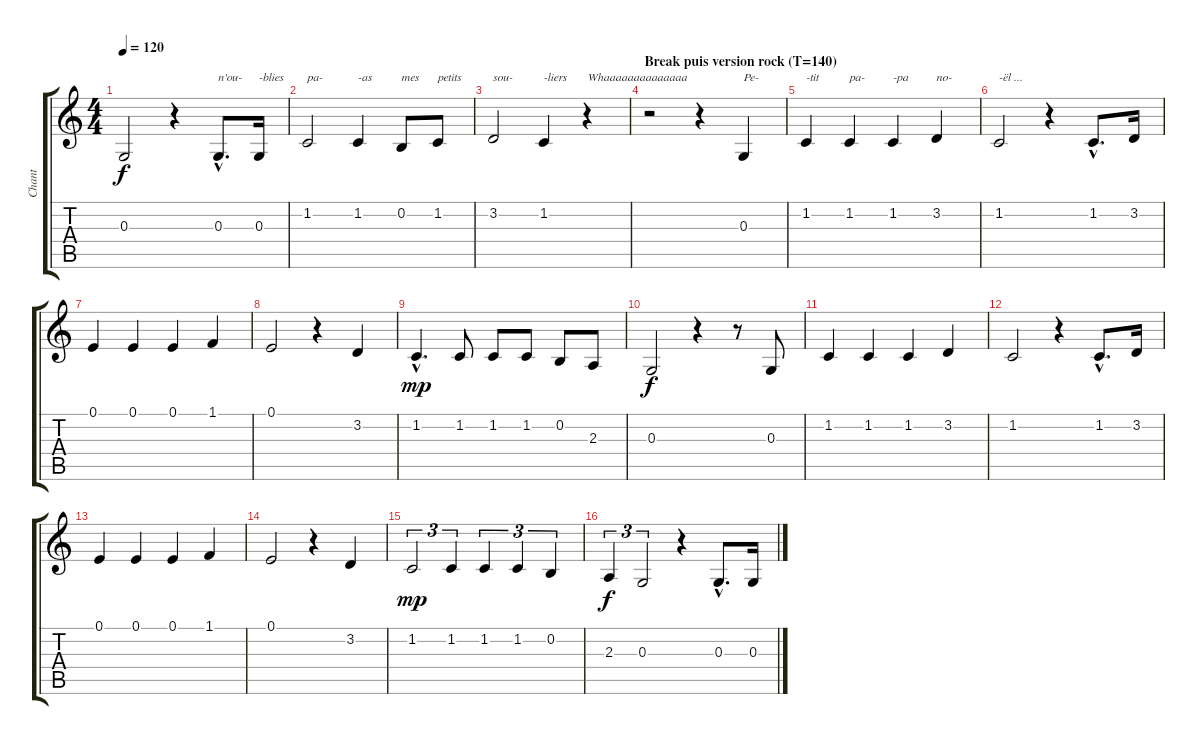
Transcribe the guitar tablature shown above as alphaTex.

\track ("Chant" "Chant") {instrument voiceoohs}
\staff {score tabs}
\tuning (E4 B3 G3 D3 A2 E2) {hide}
\ts (4 4)
\tempo 120
\clef g2
\ks c
0.3.2{dy f} r.4 0.3{hac}.8{d txt "n'ou-"} 0.3.16{txt "-blies"} |
1.2.2{txt "pa-"} 1.2.4{txt "-as"} 0.2.8{txt "mes"} 1.2.8{txt "petits"} |
3.2.2{txt "sou-"} 1.2.4{txt "-liers"} r.4{txt "Whaaaaaaaaaaaaaa"} |
\section ("" "Break puis version rock (T=140)")
r.2 r.4 0.3.4{txt "Pe-"} |
1.2.4{txt "-tit"} 1.2.4{txt "pa-"} 1.2.4{txt "-pa"} 3.2.4{txt "no-"} |
1.2.2{txt "-ël ..."} r.4 1.2{hac}.8{d} 3.2.16 |
0.1.4 0.1.4 0.1.4 1.1.4 |
0.1.2 r.4 3.2.4 |
1.2{hac}.4{d dy mp} 1.2.8 1.2.8 1.2.8 0.2.8 2.3.8 |
0.3.2{dy f} r.4 r.8 0.3.8 |
1.2.4 1.2.4 1.2.4 3.2.4 |
1.2.2 r.4 1.2{hac}.8{d} 3.2.16 |
0.1.4 0.1.4 0.1.4 1.1.4 |
0.1.2 r.4 3.2.4 |
1.2.2{tu (3 2) dy mp} 1.2.4{tu (3 2)} 1.2.4{tu (3 2)} 1.2.4{tu (3 2)} 0.2.4{tu (3 2)} |
2.3.4{tu (3 2) dy f} 0.3.2{tu (3 2)} r.4 0.3{hac}.8{d} 0.3.16
